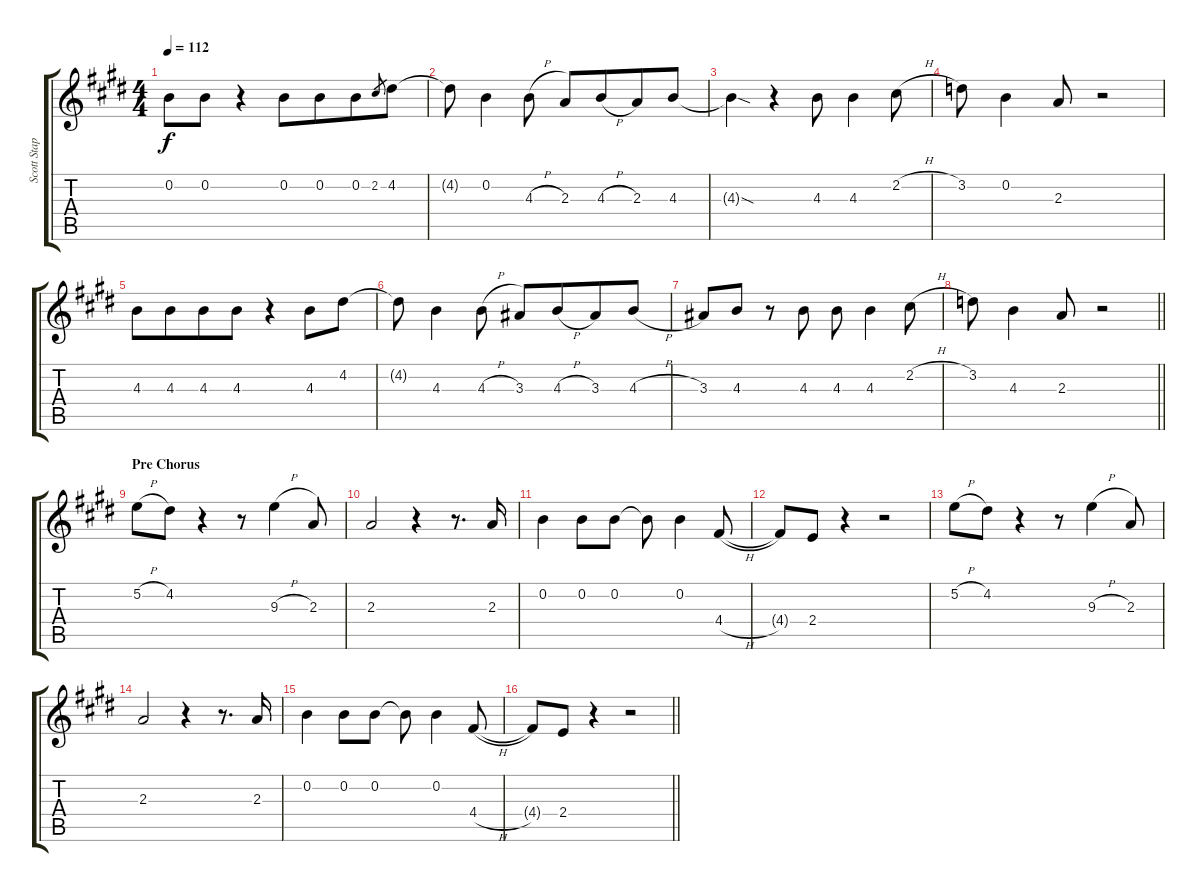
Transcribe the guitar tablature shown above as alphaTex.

\track ("Scott Stapp (Vocals)" "Scott Stap") {instrument overdrivenguitar}
\staff {score tabs}
\tuning (E4 B3 G3 D3 A2 E2) {hide}
\ts (4 4)
\tempo 112
\clef g2
\ks c#minor
0.2.8{dy f} 0.2.8 r.4 0.2.8 0.2.8{beam merge} 0.2.8 2.2.8{gr} 4.2.8 |
4.2{t}.8 0.2.4 4.3{h}.8 2.3.8 4.3{h}.8{beam merge} 2.3.8 4.3.8 |
4.3{sod t}.4 r.4 4.3.8 4.3.4 2.2{h}.8 |
3.2.8 0.2.4 2.3.8 r.2 |
4.3.8 4.3.8{beam merge} 4.3.8 4.3.8 r.4 4.3.8 4.2.8 |
4.2{t}.8 4.3.4 4.3{h}.8 3.3.8 4.3{h}.8{beam merge} 3.3.8 4.3{h}.8 |
3.3.8 4.3.8 r.8 4.3.8 4.3.8 4.3.4 2.2{h}.8 |
\barLineRight lightlight
3.2.8 4.3.4 2.3.8 r.2 |
\section ("" "Pre Chorus")
5.2{h}.8 4.2.8 r.4 r.8 9.3{h}.4 2.3.8 |
2.3.2 r.4 r.8{d} 2.3.16 |
0.2.4 0.2.8 0.2.8 0.2{t}.8 0.2.4 4.4{h}.8 |
4.4{t}.8 2.4.8 r.4 r.2 |
5.2{h}.8 4.2.8 r.4 r.8 9.3{h}.4 2.3.8 |
2.3.2 r.4 r.8{d} 2.3.16 |
0.2.4 0.2.8 0.2.8 0.2{t}.8 0.2.4 4.4{h}.8 |
\barLineRight lightlight
4.4{t}.8 2.4.8 r.4 r.2
